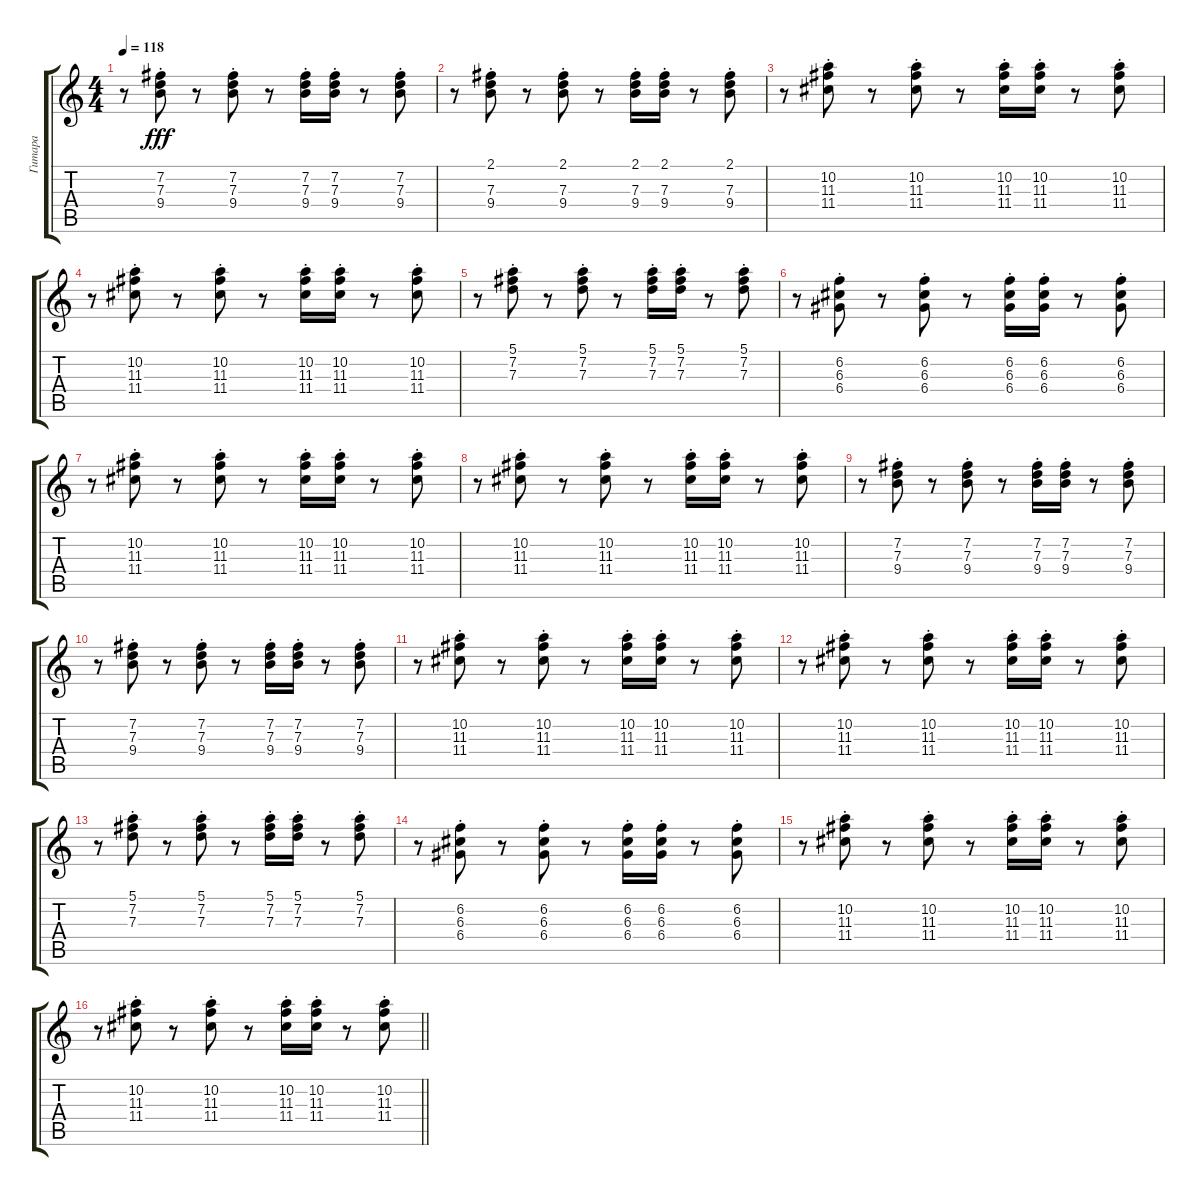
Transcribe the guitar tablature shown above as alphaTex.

\track ("Гитара" "Гитара") {instrument acousticguitarsteel}
\staff {score tabs}
\tuning (E4 B3 G3 D3 A2 E2) {hide}
\ts (4 4)
\tempo 118
\clef g2
\ks c
r.8{dy fff} (7.2{st} 7.3{st} 9.4{st}).8 r.8 (7.2{st} 7.3{st} 9.4{st}).8 r.8 (7.2{st} 7.3{st} 9.4{st}).16 (7.2{st} 7.3{st} 9.4{st}).16 r.8 (7.2{st} 7.3{st} 9.4{st}).8 |
r.8 (2.1{st} 7.3{st} 9.4{st}).8 r.8 (2.1{st} 7.3{st} 9.4{st}).8 r.8 (2.1{st} 7.3{st} 9.4{st}).16 (2.1{st} 7.3{st} 9.4{st}).16 r.8 (2.1{st} 7.3{st} 9.4{st}).8 |
r.8 (10.2{st} 11.3{st} 11.4{st}).8 r.8 (10.2{st} 11.3{st} 11.4{st}).8 r.8 (10.2{st} 11.3{st} 11.4{st}).16 (10.2{st} 11.3{st} 11.4{st}).16 r.8 (10.2{st} 11.3{st} 11.4{st}).8 |
r.8 (10.2{st} 11.3{st} 11.4{st}).8 r.8 (10.2{st} 11.3{st} 11.4{st}).8 r.8 (10.2{st} 11.3{st} 11.4{st}).16 (10.2{st} 11.3{st} 11.4{st}).16 r.8 (10.2{st} 11.3{st} 11.4{st}).8 |
r.8 (5.1{st} 7.2{st} 7.3{st}).8 r.8 (5.1{st} 7.2{st} 7.3{st}).8 r.8 (5.1{st} 7.2{st} 7.3{st}).16 (5.1{st} 7.2{st} 7.3{st}).16 r.8 (5.1{st} 7.2{st} 7.3{st}).8 |
r.8 (6.2{st} 6.3{st} 6.4{st}).8 r.8 (6.2{st} 6.3{st} 6.4{st}).8 r.8 (6.2{st} 6.3{st} 6.4{st}).16 (6.2{st} 6.3{st} 6.4{st}).16 r.8 (6.2{st} 6.3{st} 6.4{st}).8 |
r.8 (10.2{st} 11.3{st} 11.4{st}).8 r.8 (10.2{st} 11.3{st} 11.4{st}).8 r.8 (10.2{st} 11.3{st} 11.4{st}).16 (10.2{st} 11.3{st} 11.4{st}).16 r.8 (10.2{st} 11.3{st} 11.4{st}).8 |
r.8 (10.2{st} 11.3{st} 11.4{st}).8 r.8 (10.2{st} 11.3{st} 11.4{st}).8 r.8 (10.2{st} 11.3{st} 11.4{st}).16 (10.2{st} 11.3{st} 11.4{st}).16 r.8 (10.2{st} 11.3{st} 11.4{st}).8 |
r.8 (7.2{st} 7.3{st} 9.4{st}).8 r.8 (7.2{st} 7.3{st} 9.4{st}).8 r.8 (7.2{st} 7.3{st} 9.4{st}).16 (7.2{st} 7.3{st} 9.4{st}).16 r.8 (7.2{st} 7.3{st} 9.4{st}).8 |
r.8 (7.2{st} 7.3{st} 9.4{st}).8 r.8 (7.2{st} 7.3{st} 9.4{st}).8 r.8 (7.2{st} 7.3{st} 9.4{st}).16 (7.2{st} 7.3{st} 9.4{st}).16 r.8 (7.2{st} 7.3{st} 9.4{st}).8 |
r.8 (10.2{st} 11.3{st} 11.4{st}).8 r.8 (10.2{st} 11.3{st} 11.4{st}).8 r.8 (10.2{st} 11.3{st} 11.4{st}).16 (10.2{st} 11.3{st} 11.4{st}).16 r.8 (10.2{st} 11.3{st} 11.4{st}).8 |
r.8 (10.2{st} 11.3{st} 11.4{st}).8 r.8 (10.2{st} 11.3{st} 11.4{st}).8 r.8 (10.2{st} 11.3{st} 11.4{st}).16 (10.2{st} 11.3{st} 11.4{st}).16 r.8 (10.2{st} 11.3{st} 11.4{st}).8 |
r.8 (5.1{st} 7.2{st} 7.3{st}).8 r.8 (5.1{st} 7.2{st} 7.3{st}).8 r.8 (5.1{st} 7.2{st} 7.3{st}).16 (5.1{st} 7.2{st} 7.3{st}).16 r.8 (5.1{st} 7.2{st} 7.3{st}).8 |
r.8 (6.2{st} 6.3{st} 6.4{st}).8 r.8 (6.2{st} 6.3{st} 6.4{st}).8 r.8 (6.2{st} 6.3{st} 6.4{st}).16 (6.2{st} 6.3{st} 6.4{st}).16 r.8 (6.2{st} 6.3{st} 6.4{st}).8 |
r.8 (10.2{st} 11.3{st} 11.4{st}).8 r.8 (10.2{st} 11.3{st} 11.4{st}).8 r.8 (10.2{st} 11.3{st} 11.4{st}).16 (10.2{st} 11.3{st} 11.4{st}).16 r.8 (10.2{st} 11.3{st} 11.4{st}).8 |
\barLineRight lightlight
r.8 (10.2{st} 11.3{st} 11.4{st}).8 r.8 (10.2{st} 11.3{st} 11.4{st}).8 r.8 (10.2{st} 11.3{st} 11.4{st}).16 (10.2{st} 11.3{st} 11.4{st}).16 r.8 (10.2{st} 11.3{st} 11.4{st}).8
